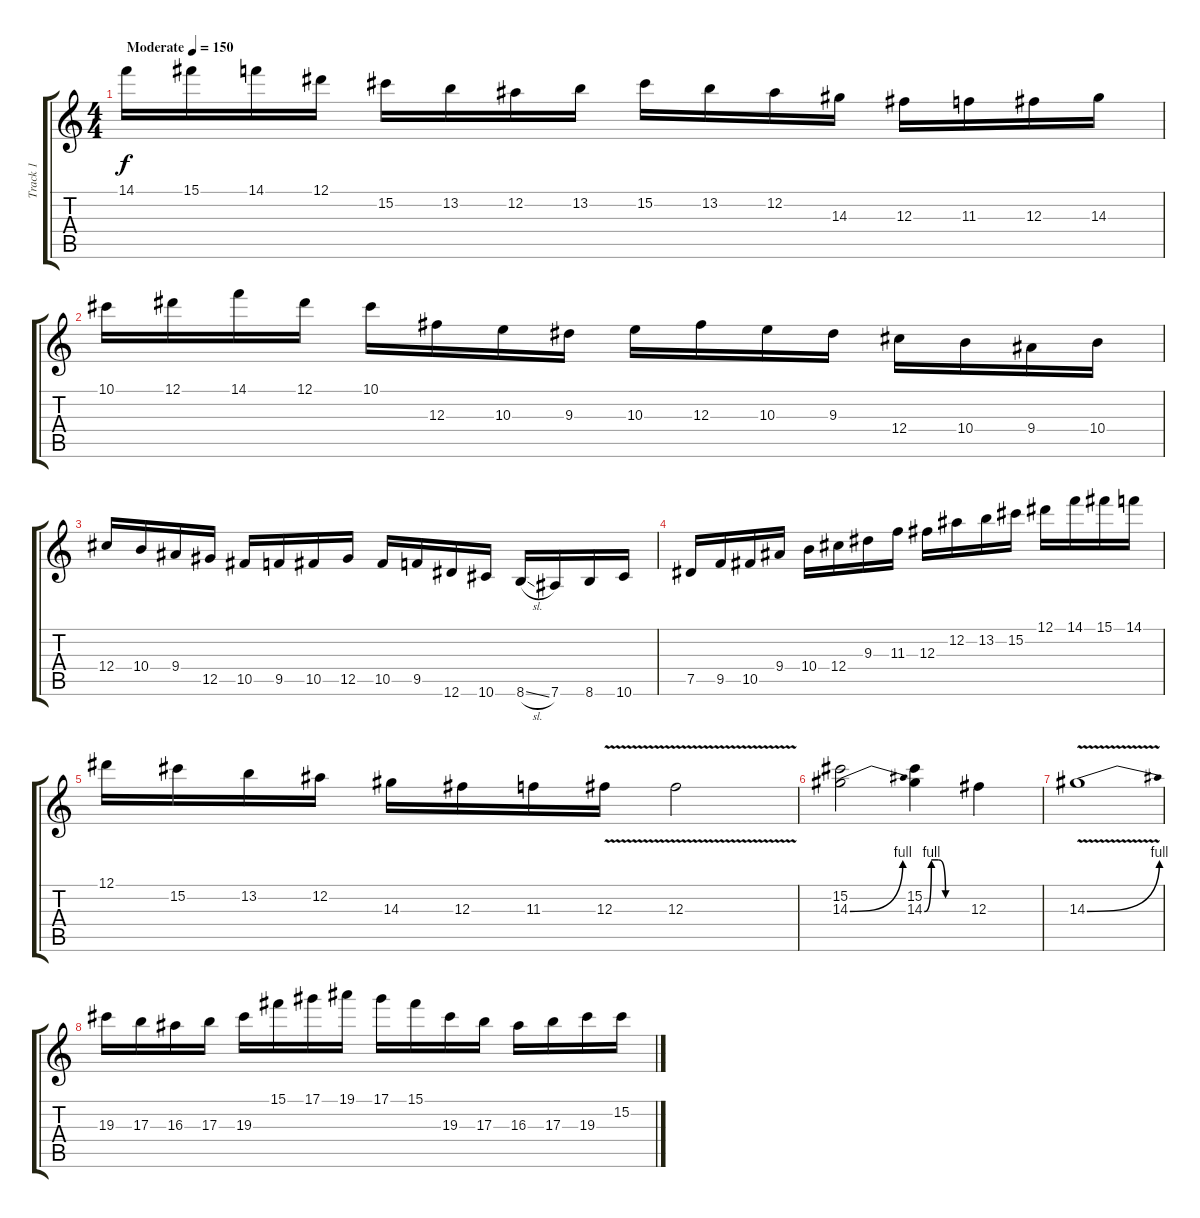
\track ("Track 1" "Track 1") {instrument overdrivenguitar}
\staff {score tabs}
\tuning (Eb4 Bb3 Gb3 Db3 Ab2 Eb2) {hide}
\ts (4 4)
\tempo (150 "Moderate")
\clef g2
\ks c
14.1.16{dy f instrument overdrivenguitar} 15.1.16 14.1.16 12.1.16 15.2.16 13.2.16 12.2.16 13.2.16 15.2.16 13.2.16 12.2.16 14.3.16 12.3.16 11.3.16 12.3.16 14.3.16 |
10.1.16 12.1.16 14.1.16 12.1.16 10.1.16 12.3.16 10.3.16 9.3.16 10.3.16 12.3.16 10.3.16 9.3.16 12.4.16 10.4.16 9.4.16 10.4.16 |
12.4.16 10.4.16 9.4.16 12.5.16 10.5.16 9.5.16 10.5.16 12.5.16 10.5.16 9.5.16 12.6.16 10.6.16 8.6{sl}.16 7.6.16 8.6.16 10.6.16 |
7.5.16 9.5.16 10.5.16 9.4.16 10.4.16 12.4.16 9.3.16 11.3.16 12.3.16 12.2.16 13.2.16 15.2.16 12.1.16 14.1.16 15.1.16 14.1.16 |
12.1.16 15.2.16 13.2.16 12.2.16 14.3.16 12.3.16 11.3.16 12.3{v}.16 12.3{v}.2 |
(15.2 14.3{be (bend 0 0 60 4)}).2 (15.2 14.3{be (custom 0 0 10 4 20 4 30 0 60 0)}).4 12.3.4 |
14.3{be (bend 0 0 60 4) v}.1 |
19.3.16 17.3.16 16.3.16 17.3.16 19.3.16 15.1.16 17.1.16 19.1.16 17.1.16 15.1.16 19.3.16 17.3.16 16.3.16 17.3.16 19.3.16 15.2.16
